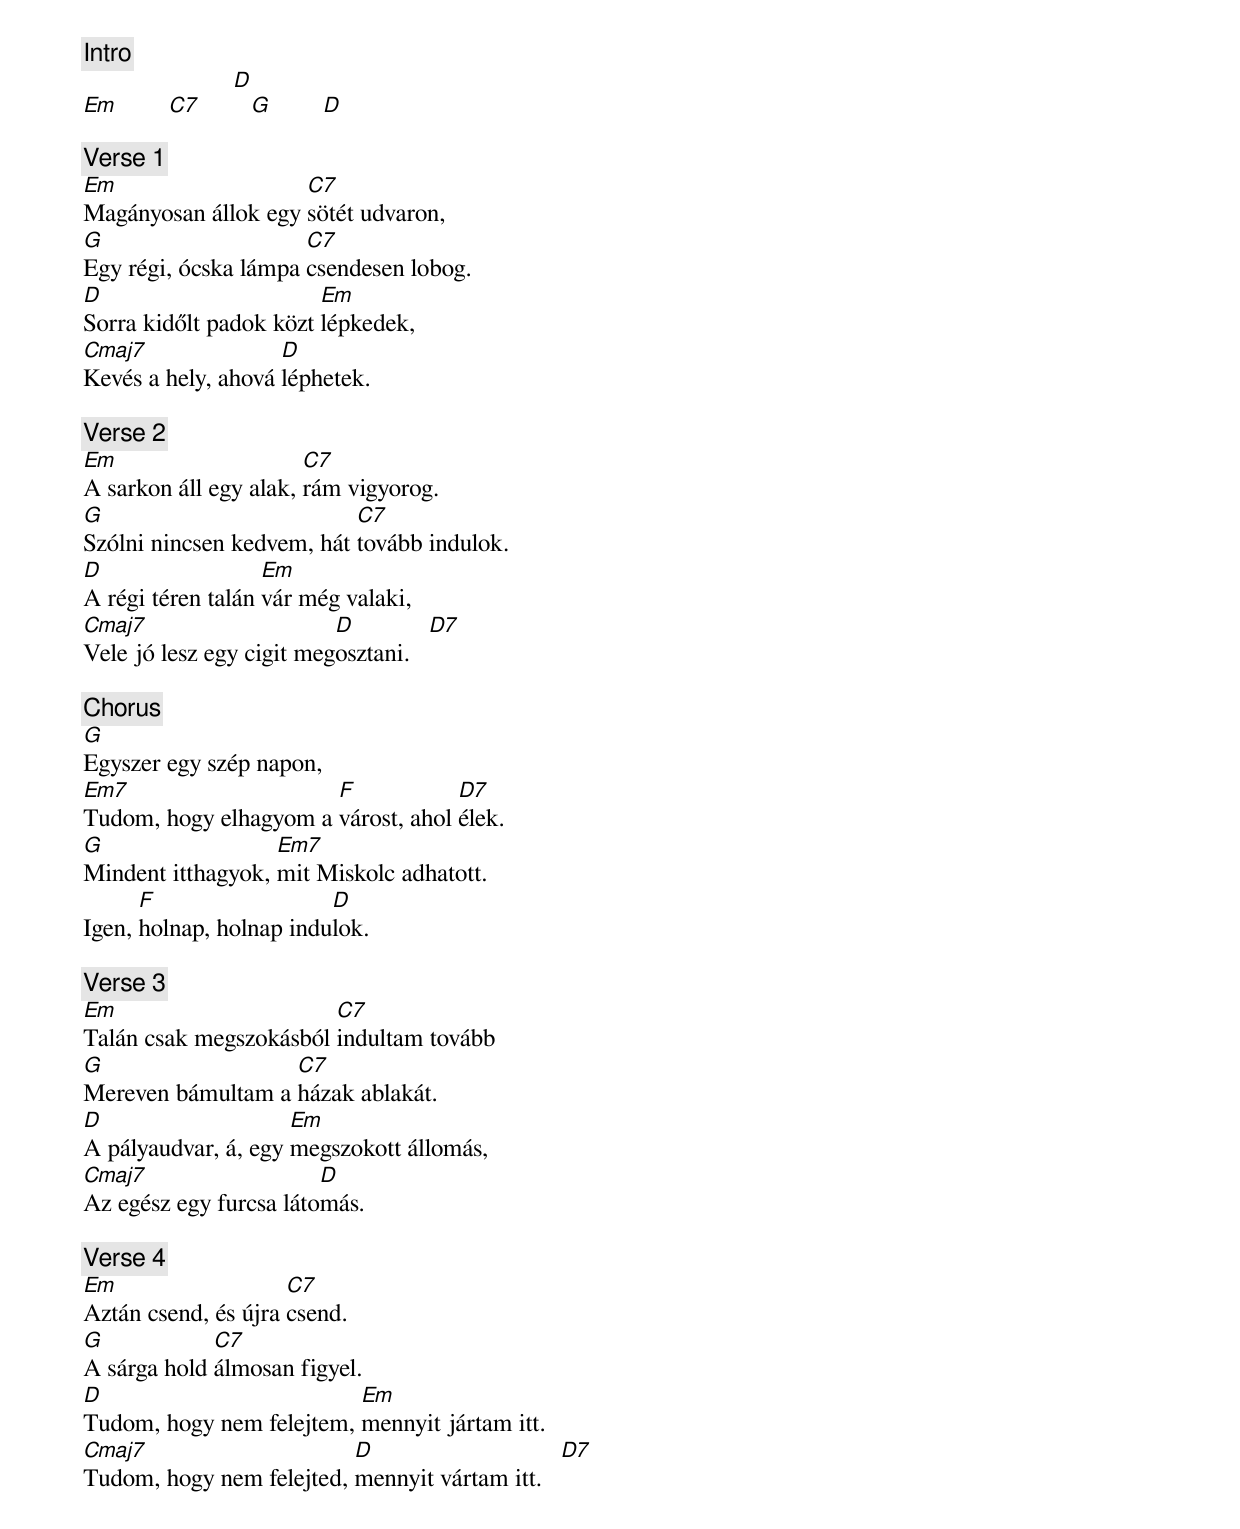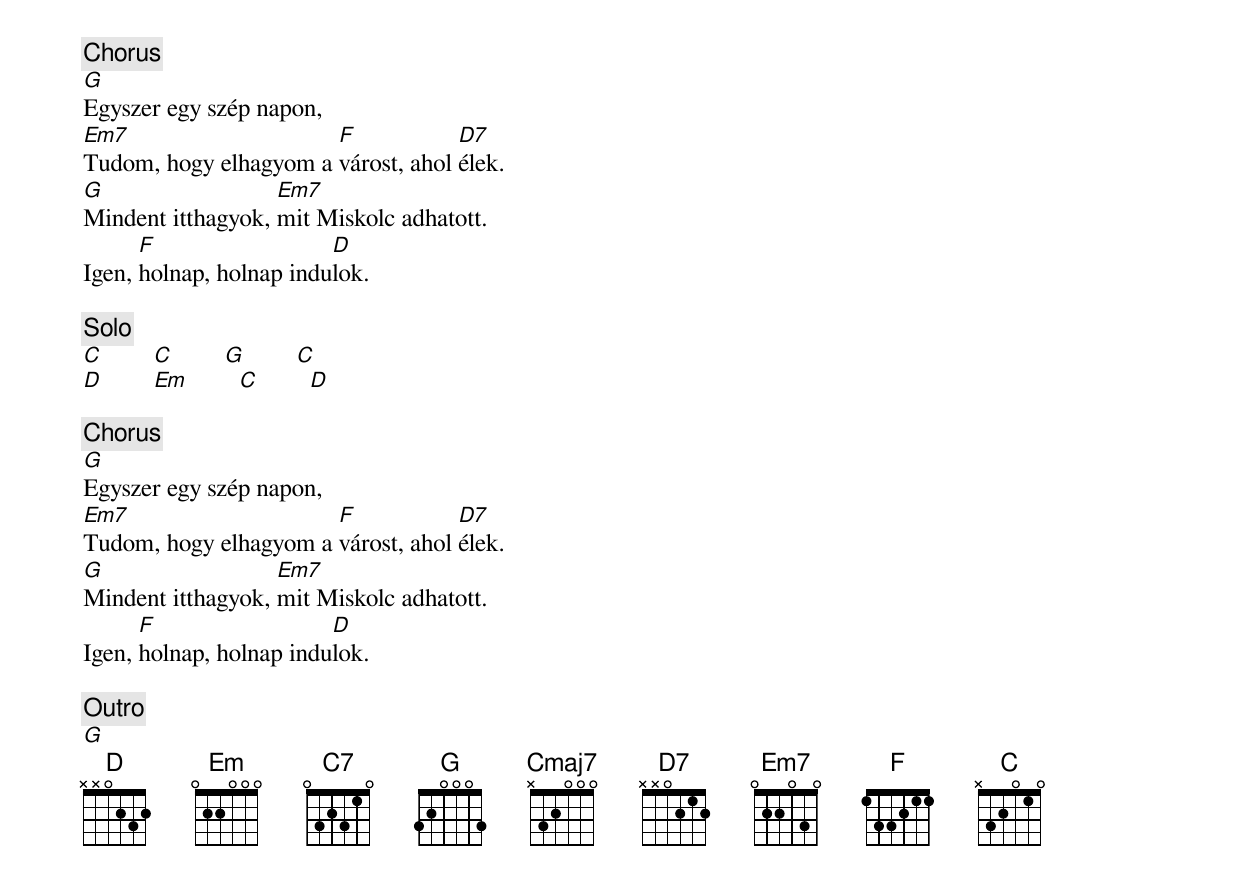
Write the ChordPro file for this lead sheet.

{c: Intro}
                        [D]
[Em]        [C7]        [G]        [D]

{c: Verse 1}
[Em]Magányosan állok egy [C7]sötét udvaron,
[G]Egy régi, ócska lámpa [C7]csendesen lobog.
[D]Sorra kidőlt padok közt [Em]lépkedek,
[Cmaj7]Kevés a hely, ahová [D]léphetek.

{c: Verse 2}
[Em]A sarkon áll egy alak, [C7]rám vigyorog.
[G]Szólni nincsen kedvem, hát [C7]tovább indulok.
[D]A régi téren talán [Em]vár még valaki,
[Cmaj7]Vele jó lesz egy cigit meg[D]osztani.   [D7]

{c: Chorus}
[G]Egyszer egy szép napon,
[Em7]Tudom, hogy elhagyom a [F]várost, ahol [D7]élek.
[G]Mindent itthagyok, [Em7]mit Miskolc adhatott.
Igen, [F]holnap, holnap indu[D]lok.

{c: Verse 3}
[Em]Talán csak megszokásból [C7]indultam tovább
[G]Mereven bámultam a [C7]házak ablakát.
[D]A pályaudvar, á, egy [Em]megszokott állomás,
[Cmaj7]Az egész egy furcsa láto[D]más.

{c: Verse 4}
[Em]Aztán csend, és újra [C7]csend.
[G]A sárga hold [C7]álmosan figyel.
[D]Tudom, hogy nem felejtem, [Em]mennyit jártam itt.
[Cmaj7]Tudom, hogy nem felejted, [D]mennyit vártam itt.   [D7]

{c: Chorus}
[G]Egyszer egy szép napon,
[Em7]Tudom, hogy elhagyom a [F]várost, ahol [D7]élek.
[G]Mindent itthagyok, [Em7]mit Miskolc adhatott.
Igen, [F]holnap, holnap indu[D]lok.

{c: Solo}
[C]        [C]        [G]        [C]
[D]        [Em]        [C]        [D]

{c: Chorus}
[G]Egyszer egy szép napon,
[Em7]Tudom, hogy elhagyom a [F]várost, ahol [D7]élek.
[G]Mindent itthagyok, [Em7]mit Miskolc adhatott.
Igen, [F]holnap, holnap indu[D]lok.

{c: Outro}
[G]
